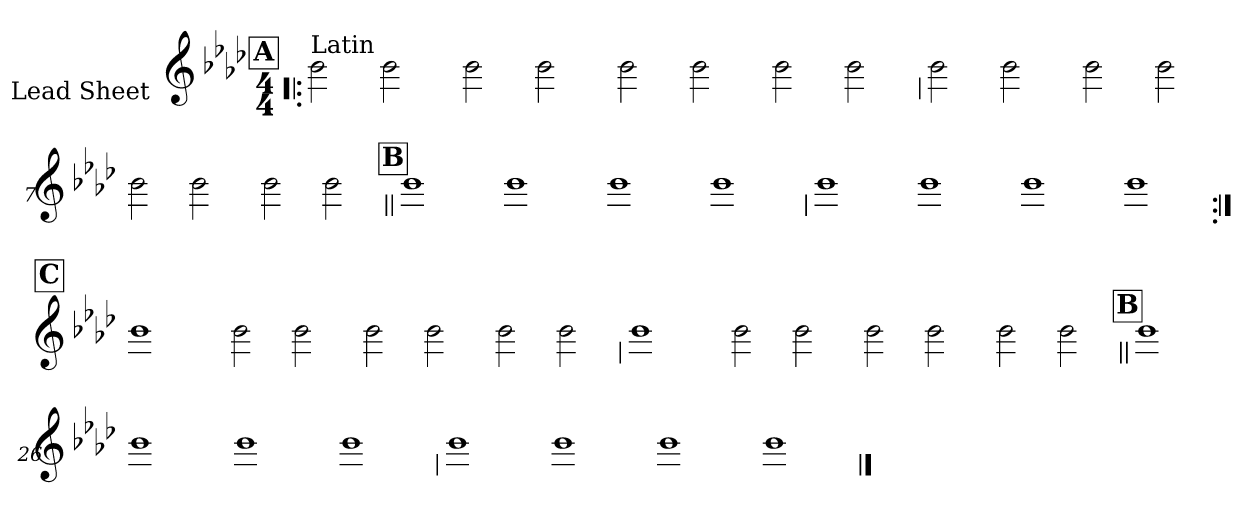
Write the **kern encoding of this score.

**kern
*part1
*staff1
*I"Lead Sheet
*stria0
*clefG2
*k[b-e-a-d-]
*f:
*M4/4
!!LO:REH:place=s1:a:t=A
=1!|:
!LO:TX:a:t=Latin
2b-
2b-
=2-
2b-
2b-
=3-
2b-
2b-
=4-
2b-
2b-
!!LO:LB:g=z
=5
2b-
2b-
=6-
2b-
2b-
=7-
2b-
2b-
=8-
2b-
2b-
!!LO:LB:g=z
!!LO:REH:place=s1:a:t=B
=9||
1b-
=10-
1b-
=11-
1b-
=12-
1b-
!!LO:LB:g=z
=13
1b-
=14-
1b-
=15-
1b-
=16-
1b-
!!LO:LB:g=z
!!LO:REH:place=s1:a:t=C
=17:|!
1b-
=18-
2b-
2b-
=19-
2b-
2b-
=20-
2b-
2b-
!!LO:LB:g=z
=21
1b-
=22-
2b-
2b-
=23-
2b-
2b-
=24-
2b-
2b-
!!LO:LB:g=z
!!LO:REH:place=s1:a:t=B
=25||
1b-
=26-
1b-
=27-
1b-
=28-
1b-
!!LO:LB:g=z
=29
1b-
=30-
1b-
=31-
1b-
=32-
1b-
==
*-
